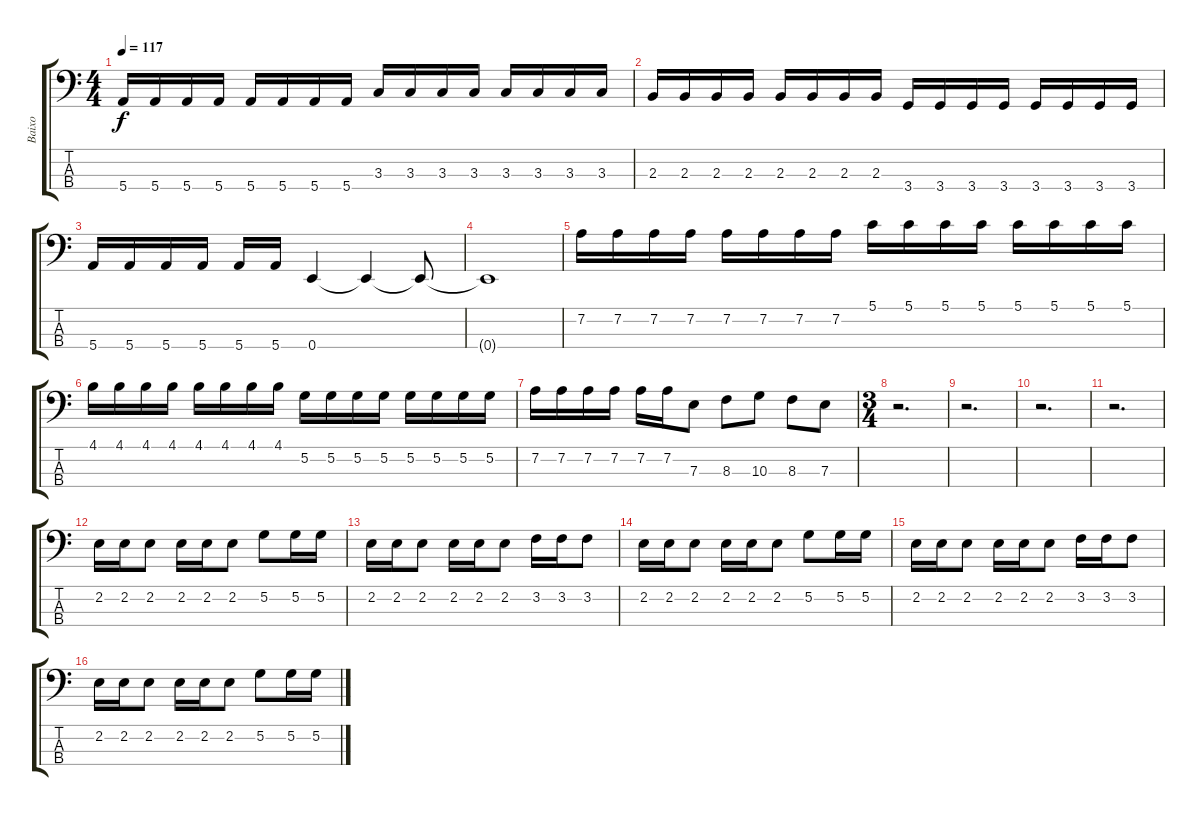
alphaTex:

\track ("Baixo" "Baixo") {instrument electricbassfinger}
\staff {score tabs}
\tuning (G2 D2 A1 E1) {hide}
\ts (4 4)
\tempo 117
\clef f4
\ks c
5.4.16{dy f} 5.4.16 5.4.16 5.4.16 5.4.16 5.4.16 5.4.16 5.4.16 3.3.16 3.3.16 3.3.16 3.3.16 3.3.16 3.3.16 3.3.16 3.3.16 |
2.3.16 2.3.16 2.3.16 2.3.16 2.3.16 2.3.16 2.3.16 2.3.16 3.4.16 3.4.16 3.4.16 3.4.16 3.4.16 3.4.16 3.4.16 3.4.16 |
5.4.16 5.4.16 5.4.16 5.4.16 5.4.16 5.4.16 0.4.4 0.4{t}.4 0.4{t}.8 |
0.4{t}.1 |
7.2.16 7.2.16 7.2.16 7.2.16 7.2.16 7.2.16 7.2.16 7.2.16 5.1.16 5.1.16 5.1.16 5.1.16 5.1.16 5.1.16 5.1.16 5.1.16 |
4.1.16 4.1.16 4.1.16 4.1.16 4.1.16 4.1.16 4.1.16 4.1.16 5.2.16 5.2.16 5.2.16 5.2.16 5.2.16 5.2.16 5.2.16 5.2.16 |
7.2.16 7.2.16 7.2.16 7.2.16 7.2.16 7.2.16 7.3.8 8.3.8 10.3.8 8.3.8 7.3.8 |
\ts (3 4)
r.2{d} |
r.2{d} |
r.2{d} |
r.2{d} |
2.2.16 2.2.16 2.2.8 2.2.16 2.2.16 2.2.8 5.2.8 5.2.16 5.2.16 |
2.2.16 2.2.16 2.2.8 2.2.16 2.2.16 2.2.8 3.2.16 3.2.16 3.2.8 |
2.2.16 2.2.16 2.2.8 2.2.16 2.2.16 2.2.8 5.2.8 5.2.16 5.2.16 |
2.2.16 2.2.16 2.2.8 2.2.16 2.2.16 2.2.8 3.2.16 3.2.16 3.2.8 |
2.2.16 2.2.16 2.2.8 2.2.16 2.2.16 2.2.8 5.2.8 5.2.16 5.2.16
